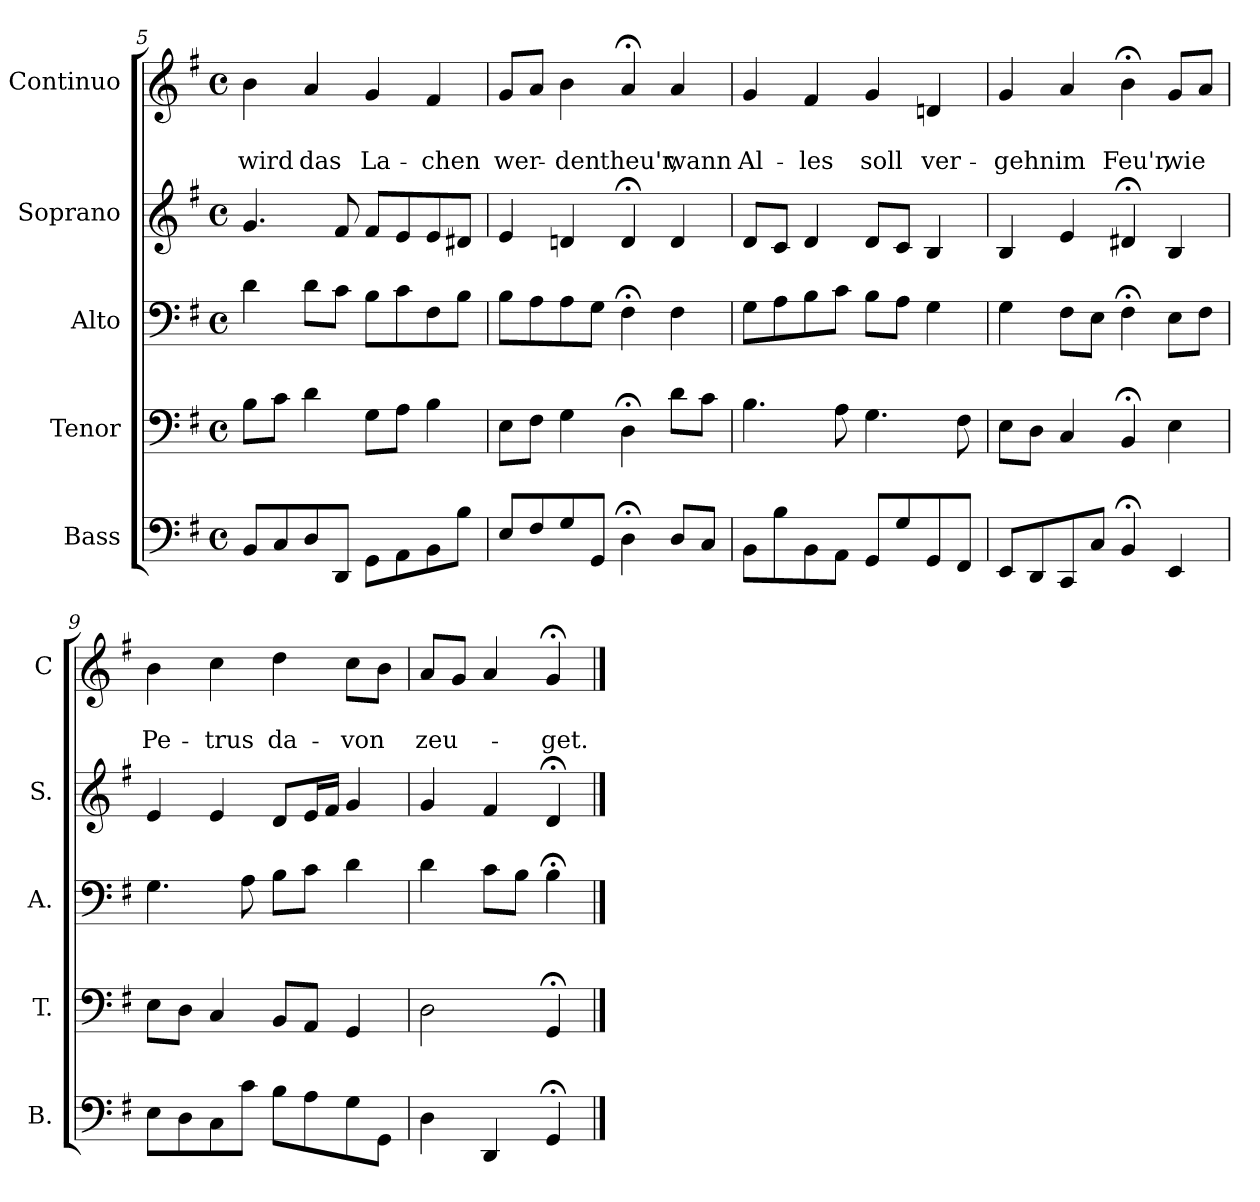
**kern	**kern	**kern	**kern	**kern	**text	**text
*part5	*part4	*part3	*part2	*part1	*part1	*part1
*staff5	*staff4	*staff3	*staff2	*staff1	*staff1	*staff1
*I"Bass	*I"Tenor	*I"Alto	*I"Soprano	*I"Continuo	*	*
*I'B.	*I'T.	*I'A.	*I'S.	*I'C	*	*
*clefF4	*clefF4	*clefF4	*clefG2	*clefG2	*	*
*k[f#]	*k[f#]	*k[f#]	*k[f#]	*k[f#]	*	*
*G:	*G:	*G:	*G:	*G:	*	*
*M4/4	*M4/4	*M4/4	*M4/4	*M4/4	*	*
*met(c)	*met(c)	*met(c)	*met(c)	*met(c)	*	*
=5	=5	=5	=5	=5	=5	=5
8BB/L	8B\L	4d\	4.g/	4b\	.	wird
8C/	8c\J	.	.	.	.	.
8D/	4d\	8d\L	.	4a/	.	das
8DD/J	.	8c\J	8f#/	.	.	.
8GG\L	8G\L	8B\L	8f#/L	4g/	.	La-
8AA\	8A\J	8c\	8e/	.	.	.
8BB\	4B\	8F#\	8e/	4f#/	.	-chen
8B\J	.	8B\J	8d#X/J	.	.	.
=6	=6	=6	=6	=6	=6	=6
8E/L	8E\L	8B\L	4e/	8g/L	.	wer-
8F#/	8F#\J	8A\	.	8a/J	.	.
8G/	4G\	8A\	4dn/	4b\	.	-den
8GG/J	.	8G\J	.	.	.	.
4D;<\	4D;<\	4F#;<\	4d;</	4a;</	.	theu'r,
8D/L	8d\L	4F#\	4d/	4a/	.	wann
8C/J	8c\J	.	.	.	.	.
=7	=7	=7	=7	=7	=7	=7
8BB\L	4.B\	8G\L	8d/L	4g/	.	Al-
8B\	.	8A\	8c/J	.	.	.
8BB\	.	8B\	4d/	4f#/	.	-les
8AA\J	8A\	8c\J	.	.	.	.
8GG/L	4.G\	8B\L	8d/L	4g/	.	soll
8G/	.	8A\J	8c/J	.	.	.
8GG/	.	4G\	4B/	4dn/	.	ver-
8FF#/J	8F#\	.	.	.	.	.
!!LO:PB:g=z
=8	=8	=8	=8	=8	=8	=8
8EE/L	8E\L	4G\	4B/	4g/	.	-gehn
8DD/	8D\J	.	.	.	.	.
8CC/	4C/	8F#\L	4e/	4a/	.	im
8C/J	.	8E\J	.	.	.	.
4BB;</	4BB;</	4F#;<\	4d#X;</	4b;<\	.	Feu'r,
4EE/	4E\	8E\L	4B/	8g/L	.	wie
.	.	8F#\J	.	8a/J	.	.
=9	=9	=9	=9	=9	=9	=9
8E\L	8E\L	4.G\	4e/	4b\	.	Pe-
8D\	8D\J	.	.	.	.	.
8C\	4C/	.	4e/	4cc\	.	-trus
8c\J	.	8A\	.	.	.	.
8B\L	8BB/L	8B\L	8d/L	4dd\	.	da-
8A\	8AA/J	8c\J	16e/L	.	.	.
.	.	.	16f#/JJ	.	.	.
8G\	4GG/	4d\	4g/	8cc\L	.	-von
8GG\J	.	.	.	8b\J	.	.
=10	=10	=10	=10	=10	=10	=10
4D\	2D\	4d\	4g/	8a/L	.	zeu-
.	.	.	.	8g/J	.	.
4DD/	.	8c\L	4f#/	4a/	.	.
.	.	8B\J	.	.	.	.
4GG;</	4GG;</	4B;<\	4d;</	4g;</	.	-get.
==	==	==	==	==	==	==
*-	*-	*-	*-	*-	*-	*-
